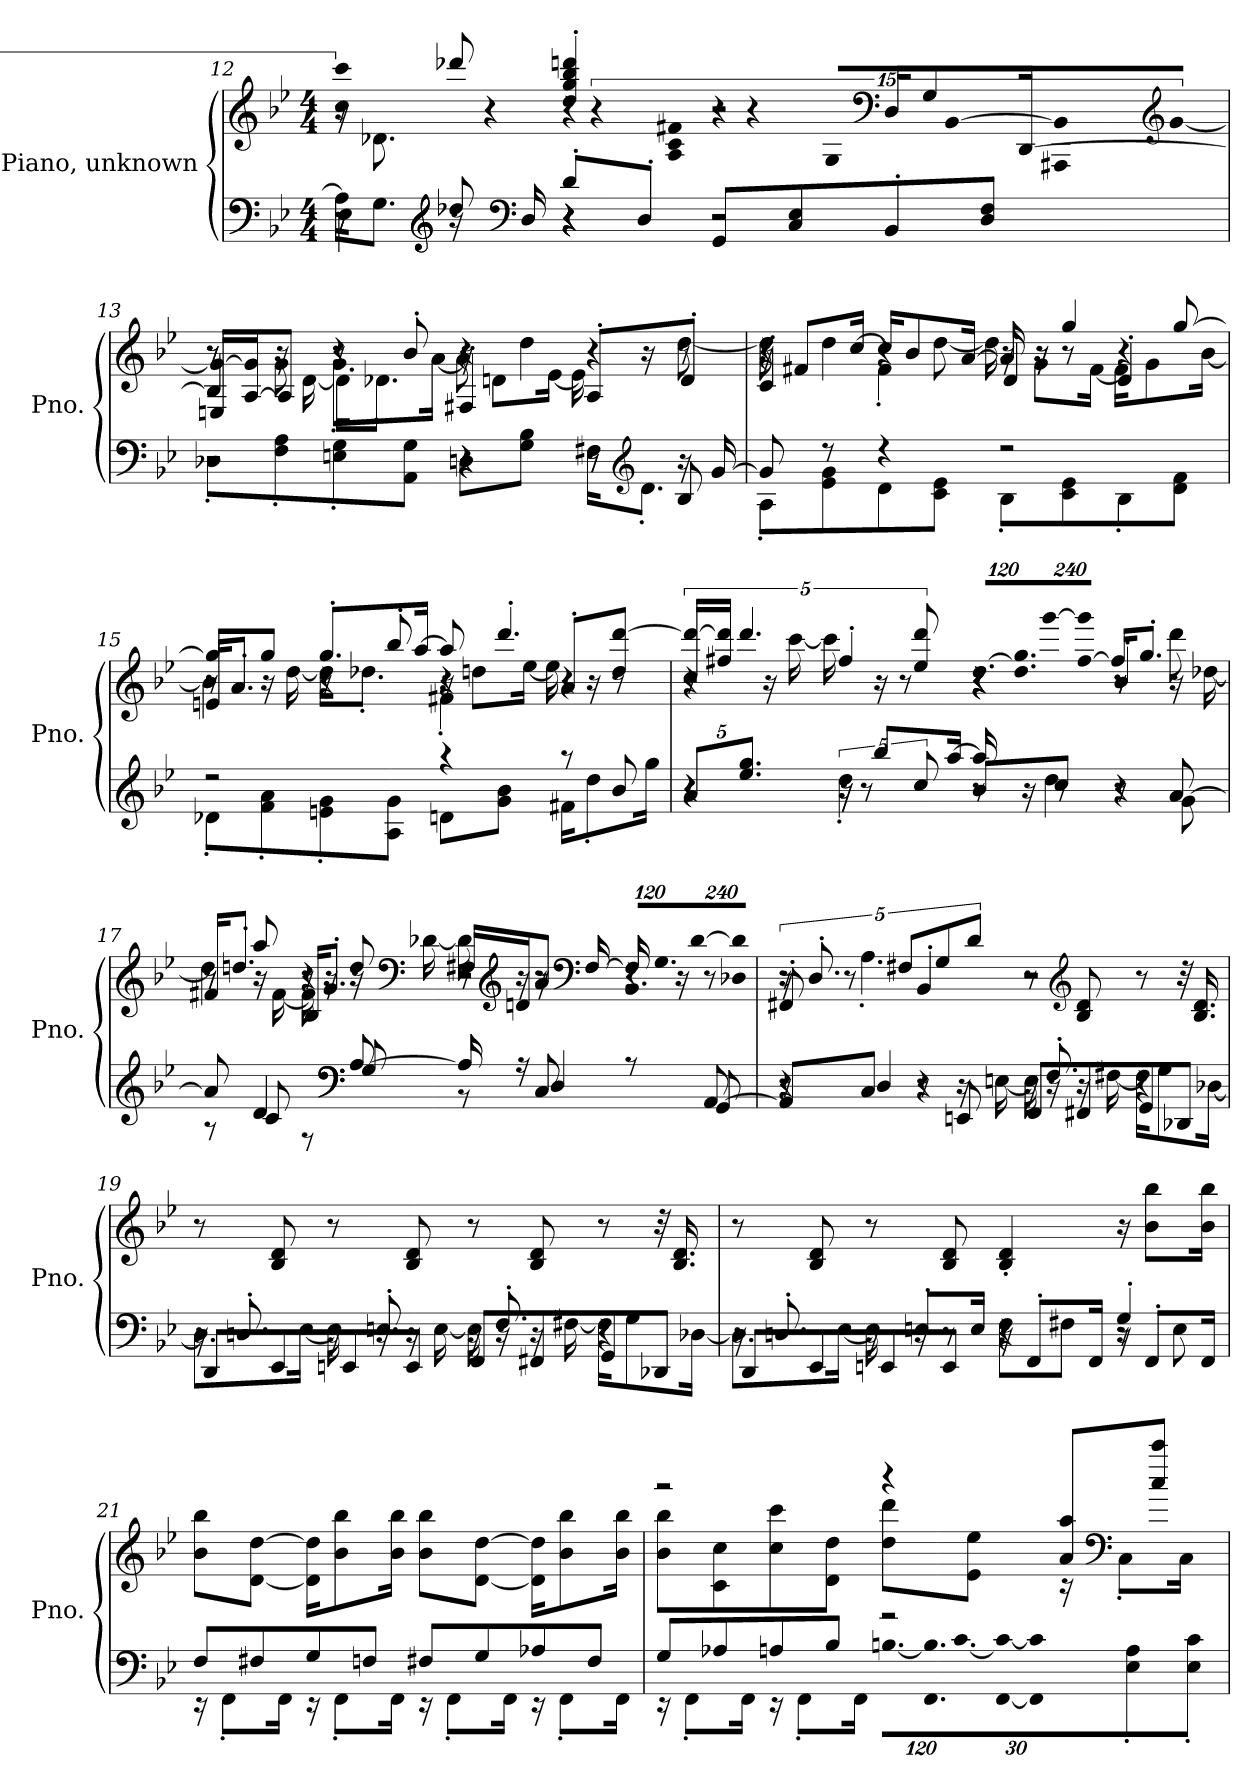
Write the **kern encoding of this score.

**kern	**kern
*part1	*part1
*staff2	*staff1
*I"Piano, unknown	*
*I'Pno.	*
!!LO:PB:g=z
*clefF4	*clefG2
*k[b-e-]	*k[b-e-]
*M4/4	*M4/4
=12	=12
*^	*^
*	*^	*	*^
*	*	*^	*	*	*
!	!	!	!	!	!	!LO:N:vis=8
8r	16A\KL]	8r	4E-\	8r	16r	960%137cc/ 960%137ccc/
.	8.G\J	.	.	.	8.d-X\	.
*clefG2	*	*	*	*	*	*
8dd-X/	.	16r	.	8ddd-X/	.	.
!	!	!	!	!	!	!LO:N:vis=8
.	.	.	.	.	.	960%137r
*clefF4	*	*	*	*	*	*
.	.	16D/	.	.	.	.
4r	4r	8d'/L	4r	4dd/' 4gg/' 4bb-/' 4dddn/'	4r	.
.	.	.	.	.	.	1920ryy
!	!	!	!	!	!	!LO:N:vis=16
.	.	.	.	.	.	1920%137r
!	!	!	!	!	!	!LO:N:vis=16
.	.	.	.	.	.	1920%137A/ 1920%137c/ 1920%137f#X/
.	.	8D'/J	.	.	.	.
!	!	!	!	!	!	!LO:N:vis=8
.	.	.	.	.	.	960%137r
2r	2r	8GG/L	2r	4r	2r	.
!	!	!	!	!	!	!LO:N:vis=16
.	.	.	.	.	.	1920%137G/LL
.	.	8C/ 8E-/	.	.	.	.
!	!	!	!	!	!	!LO:N:vis=16
.	.	.	.	.	.	[1920%137g/J
!	!	!	!	!	!	!LO:N:vis=8
.	.	.	.	.	.	960%137F#X/ 960%137g/]
*	*	*	*	*clefF4	*	*
.	.	8BB-'/	.	16D/KL	.	.
.	.	.	.	8G/	.	.
.	.	.	.	.	.	1920ryy
*	*	*	*	*clefG2	*	*
!	!	!	!	!	!	!LO:N:vis=8
.	.	.	.	.	.	[960%137g/J
.	.	8D/ 8F/J	.	.	.	.
.	.	.	.	[16B-/Jk	.	.
*	*	*v	*v	*	*	*
!!LO:LB:g=z
=13	=13	=13	=13	=13	=13
*	*	*	*	*	*^
2r	8D-X'\L	2r	4B-/]	8r	16En/ 16g/_LL	8r
.	.	.	.	.	[16A/ 16g/]J	.
.	8F\' 8A\'	.	.	8g\	8A/J]	16r
.	.	.	.	.	.	[16d\
.	8En\' 8G\'	.	4r	8.g'\L	8r	16d\KL]
.	.	.	.	.	.	8.d-X'\J
.	8AA\ 8G\J	.	.	.	8b-'/	.
.	.	.	.	[16a\Jk	.	.
4r	8Dn\L	4r	4F#X'/	8a\]	4r	16r
.	.	.	.	.	.	8dn\L
.	8G\ 8B-\J	.	.	4dd\	.	.
.	.	.	.	.	.	[16e-\Jk
8r	16F#X\KL	8r	4r	.	8A'/L	16e-\]
*clefG2	*	*	*	*	*	*
.	8.d'\J	.	.	.	.	16r
16r	.	8B-/	.	[8dd\	8d'/J	8r
[16g/	.	.	.	.	.	.
*	*v	*v	*	*	*	*
!!LO:LB:g=z	!!	!!	!!
=14	=14	=14	=14	=14	=14
8g/]	8A'\L	16r	8dd\]	4c'/	4r
.	.	8f#X/L	.	.	.
8r	8e-\ 8g\	.	4dd\	.	.
.	.	[16cc/Jk	.	.	.
4r	8d\	16cc/KL]	.	4r	4f#'\
.	.	8b-/	.	.	.
.	8c\ 8e-\J	.	[8dd\	.	.
.	.	[16a/Jk	.	.	.
2r	8B-'\L	16a/]	16dd\]	4d'/	16r
.	.	16r	16r	.	8g\L
.	8c\ 8e-\	4gg/	8r	.	.
.	.	.	.	.	[16f#\Jk
.	8B-'\	.	4r	4d'/	16f#\KL]
.	.	.	.	.	8g\
.	8d\ 8f\J	[8gg/	.	.	.
.	.	.	.	.	[16b-\Jk
!!LO:LB:g=z	!!	!!	!!
=15	=15	=15	=15	=15	=15
2r	8d-X'\L	8gg/L]	8r	16en/KL	4b-\]
.	.	.	.	8.a'/J	.
.	8f\' 8a\'	8gg/J	16r	.	.
.	.	.	[16dd\	.	.
.	8en\' 8g\'	8.gg'/L	16dd\KL]	8r	4r
.	.	.	8.dd-X'\J	.	.
.	8A\ 8g\J	.	.	8bb-'/	.
.	.	[16aa/Jk	.	.	.
4r	8dn\L	8aa/]	4f#X'\	4r	16r
.	.	.	.	.	8ddn\L
.	8g\ 8b-\J	4.ddd'/	.	.	.
.	.	.	.	.	[16ee-\Jk
8r	16f#X\KL	.	4r	8a'/L	16ee-\]
.	8dd'\	.	.	.	16r
8b-/	.	.	.	8dd/ [8ddd/J	8r
.	16gg\Jk	.	.	.	.
!!LO:LB:g=z	!!	!!	!!
=16	=16	=16	=16	=16	=16
*	*^	*	*	*	*
10a/L	4r	4r	4r	8r	20cc/ 20ddd/_LL	2r
.	.	.	.	.	20ff#X/ 20ddd/]JJ	.
10.ee-/ 10.gg/J	.	.	.	.	5.ddd/	.
.	.	.	.	16r	.	.
.	.	.	.	[16ccc\	.	.
20r	4dd'\	16r	4ff#'/	16ccc\]	.	.
10r	.	.	.	.	.	.
.	.	8bb-/L	.	16r	.	.
.	.	.	.	8r	.	.
10cc/	.	.	.	.	10ee-/ 10ddd/	.
.	.	[16aa/Jk	.	.	.	.
*	*	*	*	*	*Xbrackettup	*
!	!	!	!	!	!LO:N:vis=32.	!
8b-/L	8r	16aa/]	4r	4r	[1920%103dd/LLL	4r
!	!	!	!	!	!LO:N:vis=32.	!
.	.	.	.	.	1920%103dd/] 1920%103gg/J	.
.	.	16r	.	.	.	.
!	!	!	!	!	!LO:N:vis=16	!
.	.	.	.	.	[1920%137ggg/	.
8cc/J	4dd\	8r	.	.	.	.
!	!	!	!	!	!LO:N:vis=16	!
.	.	.	.	.	[1920%137ff#/ 1920%137ggg/]JJ	.
8r	.	4r	4b-'/	8r	16ff#/KL]	8r
.	.	.	.	.	8.gg'/J	.
[8a/	8g\	.	.	8ddd\	.	16r
.	.	.	.	.	.	[16dd-X\
*	*v	*v	*	*	*	*
!!LO:LB:g=z	!!	!!	!!
=17	=17	=17	=17	=17	=17
8a/]	8r	8r	8r	16f#X/KL	4dd-\]
.	.	.	.	8.ddn'/J	.
4d/	8c/	8aa/	16r	.	.
.	.	.	[16f#\	.	.
.	8r	8r	16f#\]	16B-/KL	4r
.	.	.	16r	8.g'/J	.
*clefF4	*	*	*	*	*
[8A/	8G/	8dd/	16r	.	.
*	*	*clefF4	*	*	*
.	.	.	[16d-X\	.	.
16A/]	8r	8r	16d-\]	16F#X/LL	2r
*	*	*clefG2	*	*	*
16r	.	.	16r	16dn/J	.
8C/	4D/	16r	8r	8a/J	.
*	*	*clefF4	*	*	*
.	.	[16F#/	.	.	.
!	!	!	!	!LO:N:vis=32.	!
8r	.	16F#/]	4r	1920%103BB-/LLL	.
!	!	!	!	!LO:N:vis=32.	!
.	.	.	.	1920%103G/J	.
.	.	16r	.	.	.
!	!	!	!	!LO:N:vis=16	!
.	.	.	.	[1920%137d/	.
[8AA/	8GG/	8r	.	.	.
!	!	!	!	!LO:N:vis=16	!
.	.	.	.	1920%137D-X/ 1920%137d/]JJ	.
*	*	*v	*v	*v	*v
!!LO:PB:g=z
=18	=18	=18
*	*^	*
*	*	*	*brackettup
*	*	*	*^
*	*	*	*	*^
8AA/L]	4r	8r	10FF#X'/	8r	16r
.	.	.	.	.	8.D'/
.	.	.	10r	.	.
8C/J	.	4D/	.	4.A'\	.
.	.	.	10F#X/L	.	.
4r	8r	.	.	.	4BB-'/
.	.	.	10G/	.	.
.	16r	8EEn/	.	.	.
.	.	.	10d/J	.	.
.	[16En\	.	.	.	.
16r	16E\]	8FF/L	8r	2r	2r
8.F'/	16r	.	.	.	.
*	*	*	*clefG2	*	*
.	16r	8FF#X/	8B-/ 8d/	.	.
.	[16F#X\	.	.	.	.
4r	16F#\KL]	8GG/	8r	.	.
.	8G\	.	.	.	.
.	.	8DD-X/J	32r	.	.
.	.	.	16.B-/ 16.d/	.	.
.	[16D-X\Jk	.	.	.	.
*	*	*	*v	*v	*v
!!LO:LB:g=z
=19	=19	=19	=19
16r	8.D-\L]	8DD/L	8r
8.Dn'/	.	.	.
.	.	8EE-/	8B-/ 8d/
.	[16E-\Jk	.	.
16r	16E-\]	8EEn/	8r
8.En'/	16r	.	.
.	16r	8EE/J	8B-/ 8d/
.	[16E\	.	.
16r	16E\]	8FF/L	8r
8.F'/	16r	.	.
.	16r	8FF#X/	8B-/ 8d/
.	[16F#X\	.	.
4r	16F#\KL]	8GG/	8r
.	8G\	.	.
.	.	8DD-X/J	32r
.	.	.	16.B-/ 16.d/
.	[16D-X\Jk	.	.
!!LO:LB:g=z
=20	=20	=20	=20
16r	8.D-\L]	8DD/L	8r
8.Dn'/	.	.	.
.	.	8EE-/	8B-/ 8d/
.	[16E-\Jk	.	.
16r	16E-\]	8EEn/	8r
8En'/L	16r	.	.
.	8r	8EE/J	8B-/ 8d/
16E/Jk	.	.	.
16r	8F\L	4r	4B-/' 4d/'
8FF'/L	.	.	.
.	8F#X\J	.	.
16FF/Jk	.	.	.
16r	8r	4G'/	16r
8FF'/L	.	.	8b-\ 8bb-\L
.	8E\	.	.
16FF/Jk	.	.	16b-\ 16bb-\Jk
*	*v	*v	*
=21	=21	=21
8F/L	16r	8b-\ 8bb-\L
.	8FF'\L	.
8F#X/	.	[8d\ [8dd\J
.	16FF\Jk	.
8G/	16r	16d\] 16dd\]KL
.	8FF'\L	8b-\ 8bb-\
8Fn/J	.	.
.	16FF\Jk	16b-\ 16bb-\Jk
8F#X/L	16r	8b-\ 8bb-\L
.	8FF'\L	.
8G/	.	[8d\ [8dd\J
.	16FF\Jk	.
8A-X/	16r	16d\] 16dd\]KL
.	8FF'\L	8b-\ 8bb-\
8F#/J	.	.
.	16FF\Jk	16b-\ 16bb-\Jk
!!LO:LB:g=z
=22	=22	=22
*	*	*^
8G/L	16r	2r	8b-\ 8bb-\L
.	8FF'\L	.	.
8A-X/	.	.	8c\ 8cc\
.	16FF\Jk	.	.
8An/	16r	.	8cc\ 8ccc\
.	8FF'\L	.	.
8B-/J	.	.	8d\ 8dd\J
.	16FF\Jk	.	.
*	*Xbrackettup	*	*
!	!LO:N:vis=32.	!	!
2r	[1920%103Bn\LLL	4r	8dd\ 8ddd\L
!	!LO:N:vis=32.	!	!
.	1920%103FF\ 1920%103B\]	.	.
!	!LO:N:vis=32.	!	!
.	[1920%103c\	.	.
.	.	.	8e-\ 8ee-\J
!	!LO:N:vis=64	!	!
.	[960%17FF\ 960%17c\_JK	.	.
!	!LO:N:vis=16	!	!
.	1920%137FF\] 1920%137c\]J	.	.
.	8E-\' 8A\'	8a/ 8aa/L	16r
*	*	*clefF4	*
.	.	.	8C'\L
.	8E-\' 8c\'J	8cc/ 8ccc/J	.
.	.	.	16C\Jk
*v	*v	*	*
*	*v	*v
=	=
*-	*-
